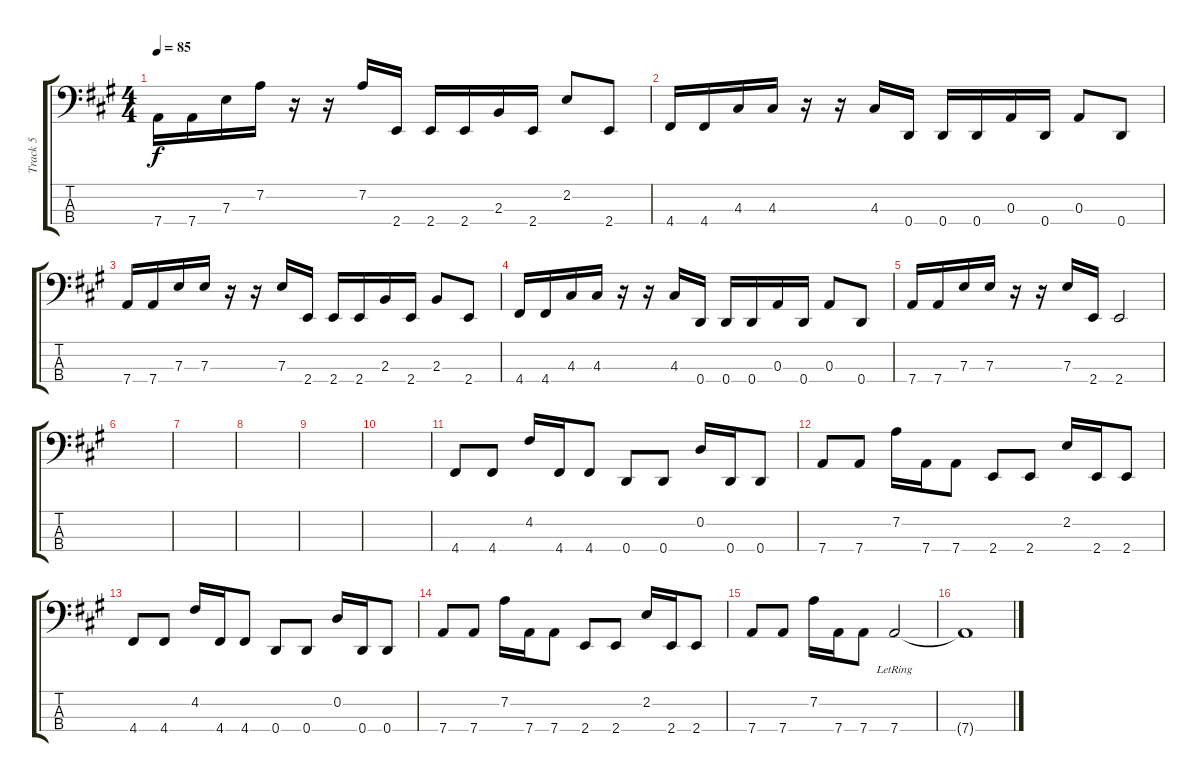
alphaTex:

\track ("Track 5" "Track 5") {instrument electricbassfinger}
\staff {score tabs}
\tuning (G2 D2 A1 D1) {hide}
\ts (4 4)
\tempo 85
\clef f4
\ks a
7.4.16{dy f} 7.4.16 7.3.16 7.2.16 r.16 r.16 7.2.16 2.4.16 2.4.16 2.4.16 2.3.16 2.4.16 2.2.8 2.4.8 |
4.4.16 4.4.16 4.3.16 4.3.16 r.16 r.16 4.3.16 0.4.16 0.4.16 0.4.16 0.3.16 0.4.16 0.3.8 0.4.8 |
7.4.16 7.4.16 7.3.16 7.3.16 r.16 r.16 7.3.16 2.4.16 2.4.16 2.4.16 2.3.16 2.4.16 2.3.8 2.4.8 |
4.4.16 4.4.16 4.3.16 4.3.16 r.16 r.16 4.3.16 0.4.16 0.4.16 0.4.16 0.3.16 0.4.16 0.3.8 0.4.8 |
7.4.16 7.4.16 7.3.16 7.3.16 r.16 r.16 7.3.16 2.4.16 2.4.2 |
|
|
|
|
|
4.4.8 4.4.8 4.2.16 4.4.16 4.4.8 0.4.8 0.4.8 0.2.16 0.4.16 0.4.8 |
7.4.8 7.4.8 7.2.16 7.4.16 7.4.8 2.4.8 2.4.8 2.2.16 2.4.16 2.4.8 |
4.4.8 4.4.8 4.2.16 4.4.16 4.4.8 0.4.8 0.4.8 0.2.16 0.4.16 0.4.8 |
7.4.8 7.4.8 7.2.16 7.4.16 7.4.8 2.4.8 2.4.8 2.2.16 2.4.16 2.4.8 |
7.4.8 7.4.8 7.2.16 7.4.16 7.4.8 7.4{lr}.2 |
7.4{t}.1
